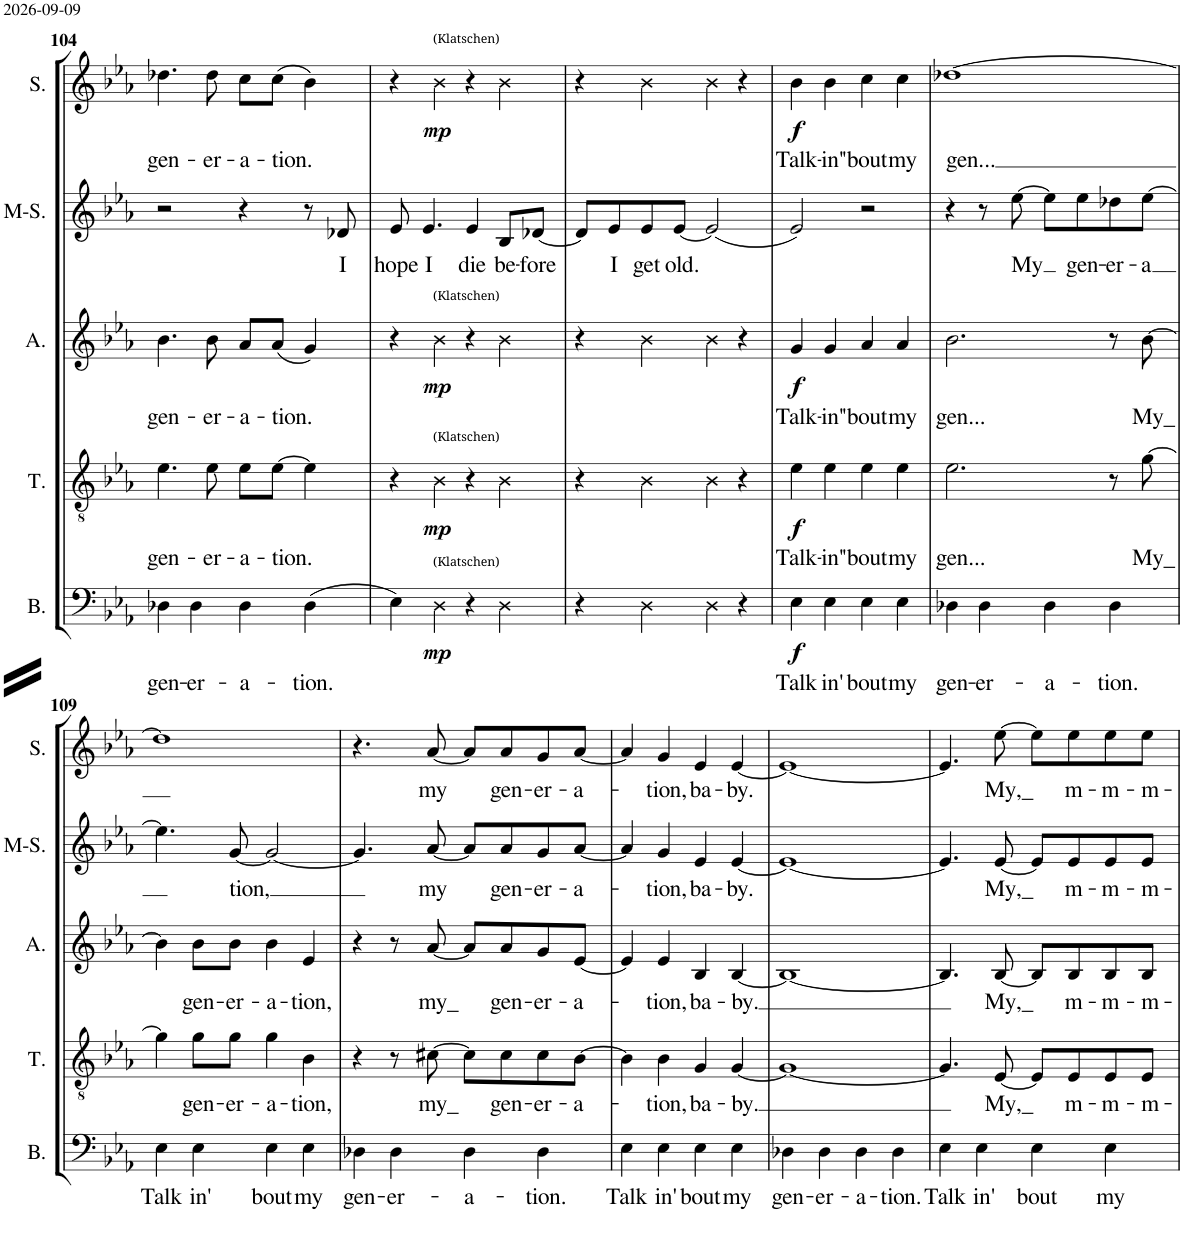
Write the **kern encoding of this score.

**kern	**text	**dynam	**kern	**text	**dynam	**kern	**text	**dynam	**kern	**text	**kern	**text	**dynam
*part5	*part5	*part5	*part4	*part4	*part4	*part3	*part3	*part3	*part2	*part2	*part1	*part1	*part1
*staff5	*staff5	*staff5	*staff4	*staff4	*staff4	*staff3	*staff3	*staff3	*staff2	*staff2	*staff1	*staff1	*staff1
*I"Bass	*	*	*I"Tenor	*	*	*I"Alto	*	*	*I"Mezzo-soprano	*	*I"Soprano	*	*
*I'B.	*	*	*I'T.	*	*	*I'A.	*	*	*I'M-S.	*	*I'S.	*	*
!!LO:PB:g=z
*clefF4	*	*	*clefGv2	*	*	*clefG2	*	*	*clefG2	*	*clefG2	*	*
*k[b-e-a-]	*	*	*k[b-e-a-]	*	*	*k[b-e-a-]	*	*	*k[b-e-a-]	*	*k[b-e-a-]	*	*
*E-:	*	*	*	*	*	*E-:	*	*	*E-:	*	*E-:	*	*
*M4/4	*	*	*M4/4	*	*	*M4/4	*	*	*M4/4	*	*M4/4	*	*
=104	=104	=104	=104	=104	=104	=104	=104	=104	=104	=104	=104	=104	=104
!	!LO:LY:b	!	!	!LO:LY:b	!	!	!LO:LY:b	!	!	!	!	!LO:LY:b	!
4D-X\	gen-	.	4.e-\	gen-	.	4.b-\	gen-	.	2r	.	4.dd-X\	gen-	.
!	!LO:LY:b	!	!	!	!	!	!	!	!	!	!	!	!
4D-\	-er-	.	.	.	.	.	.	.	.	.	.	.	.
!	!	!	!	!LO:LY:b	!	!	!LO:LY:b	!	!	!	!	!LO:LY:b	!
.	.	.	8e-\	-er-	.	8b-\	-er-	.	.	.	8dd-\	-er-	.
!	!LO:LY:b	!	!	!LO:LY:b	!	!	!LO:LY:b	!	!	!	!	!LO:LY:b	!
4D-\	-a-	.	8e-\L	-a-	.	8a-/L	-a-	.	4r	.	8cc\L	-a-	.
!	!	!	!	!LO:LY:b	!	!	!LO:LY:b	!	!	!	!	!LO:LY:b	!
.	.	.	[8e-\J	-tion.	.	(8a-/J	-tion.	.	.	.	(8cc\J	-tion.	.
!	!LO:LY:b	!	!	!	!	!	!	!	!	!	!	!	!
(4D-\	-tion.	.	4e-\]	.	.	4g/)	.	.	8r	.	4b-\)	.	.
!	!	!	!	!	!	!	!	!	!	!LO:LY:b	!	!	!
.	.	.	.	.	.	.	.	.	8d-X/	I	.	.	.
=105	=105	=105	=105	=105	=105	=105	=105	=105	=105	=105	=105	=105	=105
!	!	!	!	!	!	!	!	!	!	!LO:LY:b	!	!	!
4E-\)	.	.	4r	.	.	4r	.	.	8e-/	hope	4r	.	.
!	!	!	!	!	!	!	!	!	!	!LO:LY:b	!	!	!
.	.	.	.	.	.	.	.	.	4.e-/	I	.	.	.
!	!	!	!	!	!	!	!	!	!	!	!LO:TX:a:t=(Klatschen)	!	!
!	!	!	!	!	!	!LO:TX:a:t=(Klatschen)	!	!	!	!	!	!	!
!	!	!	!LO:TX:a:t=(Klatschen)	!	!	!	!	!	!	!	!	!	!
!LO:TX:a:t=(Klatschen)	!	!	!	!	!	!	!	!	!	!	!	!	!
!	!	!LO:DY:b	!	!	!LO:DY:b	!	!	!LO:DY:b	!	!	!	!	!LO:DY:b
4D\	.	mp	4B-\	.	mp	4b-\	.	mp	.	.	4b-\	.	mp
!	!	!	!	!	!	!	!	!	!	!LO:LY:b	!	!	!
4r	.	.	4r	.	.	4r	.	.	4e-/	die	4r	.	.
!	!	!	!	!	!	!	!	!	!	!LO:LY:b	!	!	!
4D\	.	.	4B-\	.	.	4b-\	.	.	8B-/L	be-	4b-\	.	.
!	!	!	!	!	!	!	!	!	!	!LO:LY:b	!	!	!
.	.	.	.	.	.	.	.	.	[8d-X/J	-fore	.	.	.
=106	=106	=106	=106	=106	=106	=106	=106	=106	=106	=106	=106	=106	=106
4r	.	.	4r	.	.	4r	.	.	8d-/L]	.	4r	.	.
!	!	!	!	!	!	!	!	!	!	!LO:LY:b	!	!	!
.	.	.	.	.	.	.	.	.	8e-/	I	.	.	.
!	!	!	!	!	!	!	!	!	!	!LO:LY:b	!	!	!
4D\	.	.	4B-\	.	.	4b-\	.	.	8e-/	get	4b-\	.	.
!	!	!	!	!	!	!	!	!	!	!LO:LY:b	!	!	!
.	.	.	.	.	.	.	.	.	[8e-/J	old.	.	.	.
4D\	.	.	4B-\	.	.	4b-\	.	.	(2e-/]	.	4b-\	.	.
4r	.	.	4r	.	.	4r	.	.	.	.	4r	.	.
=107	=107	=107	=107	=107	=107	=107	=107	=107	=107	=107	=107	=107	=107
!	!LO:LY:b	!LO:DY:b	!	!LO:LY:b	!LO:DY:b	!	!LO:LY:b	!LO:DY:b	!	!	!	!LO:LY:b	!LO:DY:b
4E-\	Talk	f	4e-\	Talk-	f	4g/	Talk-	f	2e-/)	.	4b-\	Talk-	f
!	!LO:LY:b	!	!	!LO:LY:b	!	!	!LO:LY:b	!	!	!	!	!LO:LY:b	!
4E-\	in'	.	4e-\	-in'	.	4g/	-in'	.	.	.	4b-\	-in'	.
!	!LO:LY:b	!	!	!LO:LY:b	!	!	!LO:LY:b	!	!	!	!	!LO:LY:b	!
4E-\	bout	.	4e-\	'bout	.	4a-/	'bout	.	2r	.	4cc\	'bout	.
!	!LO:LY:b	!	!	!LO:LY:b	!	!	!LO:LY:b	!	!	!	!	!LO:LY:b	!
4E-\	my	.	4e-\	my	.	4a-/	my	.	.	.	4cc\	my	.
=108	=108	=108	=108	=108	=108	=108	=108	=108	=108	=108	=108	=108	=108
!	!LO:LY:b	!	!	!LO:LY:b	!	!	!LO:LY:b	!	!	!	!	!LO:LY:b	!
4D-X\	gen-	.	2.e-\	gen...	.	2.b-\	gen...	.	4r	.	[1dd-X	gen...	.
!	!LO:LY:b	!	!	!	!	!	!	!	!	!	!	!	!
4D-\	-er-	.	.	.	.	.	.	.	8r	.	.	.	.
!	!	!	!	!	!	!	!	!	!	!LO:LY:b	!	!	!
.	.	.	.	.	.	.	.	.	[8ee-\	My	.	.	.
!	!LO:LY:b	!	!	!	!	!	!	!	!	!	!	!	!
4D-\	-a-	.	.	.	.	.	.	.	8ee-\L]	.	.	.	.
!	!	!	!	!	!	!	!	!	!	!LO:LY:b	!	!	!
.	.	.	.	.	.	.	.	.	8ee-\	gen-	.	.	.
!	!LO:LY:b	!	!	!	!	!	!	!	!	!LO:LY:b	!	!	!
4D-\	-tion.	.	8r	.	.	8r	.	.	8dd-X\	-er-	.	.	.
!	!	!	!	!LO:LY:b	!	!	!LO:LY:b	!	!	!LO:LY:b	!	!	!
.	.	.	[8g\	My_	.	[8b-\	My_	.	[8ee-\J	-a	.	.	.
!!LO:LB:g=z
=109	=109	=109	=109	=109	=109	=109	=109	=109	=109	=109	=109	=109	=109
!	!LO:LY:b	!	!	!	!	!	!	!	!	!	!	!	!
4E-\	Talk	.	4g\]	.	.	4b-\]	.	.	4.ee-\]	.	1dd-]	.	.
!	!LO:LY:b	!	!	!LO:LY:b	!	!	!LO:LY:b	!	!	!	!	!	!
4E-\	in'	.	8g\L	gen-	.	8b-\L	gen-	.	.	.	.	.	.
!	!	!	!	!LO:LY:b	!	!	!LO:LY:b	!	!	!LO:LY:b	!	!	!
.	.	.	8g\J	-er-	.	8b-\J	-er-	.	[8g/	tion,	.	.	.
!	!LO:LY:b	!	!	!LO:LY:b	!	!	!LO:LY:b	!	!	!	!	!	!
4E-\	bout	.	4g\	-a-	.	4b-\	-a-	.	2g/_	.	.	.	.
!	!LO:LY:b	!	!	!LO:LY:b	!	!	!LO:LY:b	!	!	!	!	!	!
4E-\	my	.	4B-\	-tion,	.	4e-/	-tion,	.	.	.	.	.	.
=110	=110	=110	=110	=110	=110	=110	=110	=110	=110	=110	=110	=110	=110
!	!LO:LY:b	!	!	!	!	!	!	!	!	!	!	!	!
4D-X\	gen-	.	4r	.	.	4r	.	.	4.g/]	.	4.r	.	.
!	!LO:LY:b	!	!	!	!	!	!	!	!	!	!	!	!
4D-\	-er-	.	8r	.	.	8r	.	.	.	.	.	.	.
!	!	!	!	!LO:LY:b	!	!	!LO:LY:b	!	!	!LO:LY:b	!	!LO:LY:b	!
.	.	.	[8c#X\	my_	.	[8a-/	my_	.	[8a-/	my	[8a-/	my	.
!	!LO:LY:b	!	!	!	!	!	!	!	!	!	!	!	!
4D-\	-a-	.	8c#\L]	.	.	8a-/L]	.	.	8a-/L]	.	8a-/L]	.	.
!	!	!	!	!LO:LY:b	!	!	!LO:LY:b	!	!	!LO:LY:b	!	!LO:LY:b	!
.	.	.	8c#\	gen-	.	8a-/	gen-	.	8a-/	gen-	8a-/	gen-	.
!	!LO:LY:b	!	!	!LO:LY:b	!	!	!LO:LY:b	!	!	!LO:LY:b	!	!LO:LY:b	!
4D-\	-tion.	.	8c#\	-er-	.	8g/	-er-	.	8g/	-er-	8g/	-er-	.
!	!	!	!	!LO:LY:b	!	!	!LO:LY:b	!	!	!LO:LY:b	!	!LO:LY:b	!
.	.	.	[8B-\J	-a-	.	[8e-/J	-a-	.	[8a-/J	-a-	[8a-/J	-a-	.
=111	=111	=111	=111	=111	=111	=111	=111	=111	=111	=111	=111	=111	=111
!	!LO:LY:b	!	!	!	!	!	!	!	!	!	!	!	!
4E-\	Talk	.	4B-\]	.	.	4e-/]	.	.	4a-/]	.	4a-/]	.	.
!	!LO:LY:b	!	!	!LO:LY:b	!	!	!LO:LY:b	!	!	!LO:LY:b	!	!LO:LY:b	!
4E-\	in'	.	4B-\	-tion,	.	4e-/	-tion,	.	4g/	-tion,	4g/	-tion,	.
!	!LO:LY:b	!	!	!LO:LY:b	!	!	!LO:LY:b	!	!	!LO:LY:b	!	!LO:LY:b	!
4E-\	bout	.	4G/	ba-	.	4B-/	ba-	.	4e-/	ba-	4e-/	ba-	.
!	!LO:LY:b	!	!	!LO:LY:b	!	!	!LO:LY:b	!	!	!LO:LY:b	!	!LO:LY:b	!
4E-\	my	.	[4G/	-by.	.	[4B-/	-by.	.	[4e-/	-by.	[4e-/	-by.	.
=112	=112	=112	=112	=112	=112	=112	=112	=112	=112	=112	=112	=112	=112
!	!LO:LY:b	!	!	!	!	!	!	!	!	!	!	!	!
4D-X\	gen-	.	1G_	.	.	1B-_	.	.	1e-_	.	1e-_	.	.
!	!LO:LY:b	!	!	!	!	!	!	!	!	!	!	!	!
4D-\	-er-	.	.	.	.	.	.	.	.	.	.	.	.
!	!LO:LY:b	!	!	!	!	!	!	!	!	!	!	!	!
4D-\	-a-	.	.	.	.	.	.	.	.	.	.	.	.
!	!LO:LY:b	!	!	!	!	!	!	!	!	!	!	!	!
4D-\	-tion.	.	.	.	.	.	.	.	.	.	.	.	.
=113	=113	=113	=113	=113	=113	=113	=113	=113	=113	=113	=113	=113	=113
!	!LO:LY:b	!	!	!	!	!	!	!	!	!	!	!	!
4E-\	Talk	.	4.G/]	.	.	4.B-/]	.	.	4.e-/]	.	4.e-/]	.	.
!	!LO:LY:b	!	!	!	!	!	!	!	!	!	!	!	!
4E-\	in'	.	.	.	.	.	.	.	.	.	.	.	.
!	!	!	!	!LO:LY:b	!	!	!LO:LY:b	!	!	!LO:LY:b	!	!LO:LY:b	!
.	.	.	[8E-/	My,_	.	[8B-/	My,_	.	[8e-/	My,_	[8ee-\	My,_	.
!	!LO:LY:b	!	!	!	!	!	!	!	!	!	!	!	!
4E-\	bout	.	8E-/L]	.	.	8B-/L]	.	.	8e-/L]	.	8ee-\L]	.	.
!	!	!	!	!LO:LY:b	!	!	!LO:LY:b	!	!	!LO:LY:b	!	!LO:LY:b	!
.	.	.	8E-/	m-	.	8B-/	m-	.	8e-/	m-	8ee-\	m-	.
!	!LO:LY:b	!	!	!LO:LY:b	!	!	!LO:LY:b	!	!	!LO:LY:b	!	!LO:LY:b	!
4E-\	my	.	8E-/	-m-	.	8B-/	-m-	.	8e-/	-m-	8ee-\	-m-	.
!	!	!	!	!LO:LY:b	!	!	!LO:LY:b	!	!	!LO:LY:b	!	!LO:LY:b	!
.	.	.	8E-/J	-m-	.	8B-/J	-m-	.	8e-/J	-m-	8ee-\J	-m-	.
=	=	=	=	=	=	=	=	=	=	=	=	=	=
*-	*-	*-	*-	*-	*-	*-	*-	*-	*-	*-	*-	*-	*-
